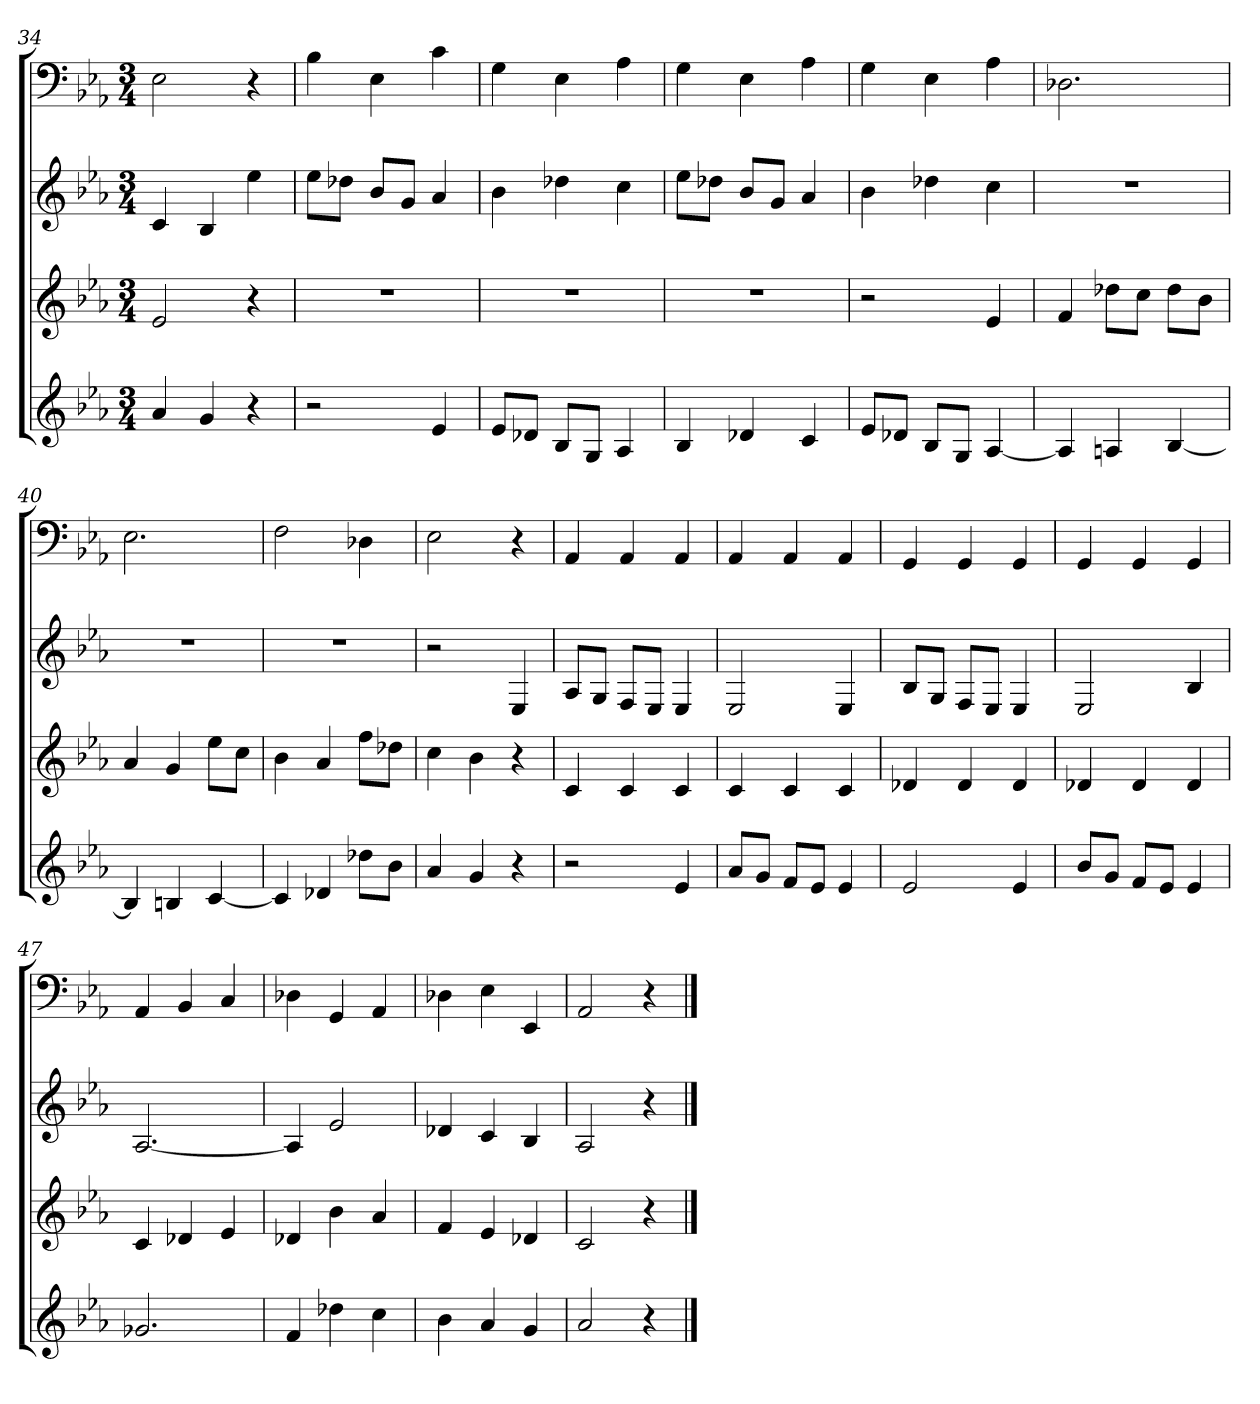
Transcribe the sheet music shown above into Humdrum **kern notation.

**kern	**kern	**kern	**kern
*part4	*part3	*part2	*part1
*staff4	*staff3	*staff2	*staff1
*k[b-e-a-]	*k[b-e-a-]	*k[b-e-a-]	*k[b-e-a-]
*E-:	*E-:	*E-:	*E-:
*M3/4	*M3/4	*M3/4	*M3/4
=34	=34	=34	=34
4a-	2e-	4c	2E-
4g	.	4B-	.
4r	4r	4ee-	4r
=35	=35	=35	=35
2r	2.r	8ee-L	4B-
.	.	8dd-XJ	.
.	.	8b-L	4E-
.	.	8gJ	.
4e-	.	4a-	4c
=36	=36	=36	=36
8e-L	2.r	4b-	4G
8d-XJ	.	.	.
8B-L	.	4dd-X	4E-
8GJ	.	.	.
4A-	.	4cc	4A-
=37	=37	=37	=37
4B-	2.r	8ee-L	4G
.	.	8dd-XJ	.
4d-X	.	8b-L	4E-
.	.	8gJ	.
4c	.	4a-	4A-
=38	=38	=38	=38
8e-L	2r	4b-	4G
8d-XJ	.	.	.
8B-L	.	4dd-X	4E-
8GJ	.	.	.
[4A-	4e-	4cc	4A-
=39	=39	=39	=39
4A-]	4f	2.r	2.D-X
4An	8dd-XL	.	.
.	8ccJ	.	.
[4B-	8dd-L	.	.
.	8b-J	.	.
=40	=40	=40	=40
4B-]	4a-	2.r	2.E-
4Bn	4g	.	.
[4c	8ee-L	.	.
.	8ccJ	.	.
=41	=41	=41	=41
4c]	4b-	2.r	2F
4d-X	4a-	.	.
8dd-XL	8ffL	.	4D-X
8b-J	8dd-XJ	.	.
=42	=42	=42	=42
4a-	4cc	2r	2E-
4g	4b-	.	.
4r	4r	4E-	4r
=43	=43	=43	=43
2r	4c	8A-L	4AA-
.	.	8GJ	.
.	4c	8FL	4AA-
.	.	8E-J	.
4e-	4c	4E-	4AA-
=44	=44	=44	=44
8a-L	4c	2E-	4AA-
8gJ	.	.	.
8fL	4c	.	4AA-
8e-J	.	.	.
4e-	4c	4E-	4AA-
=45	=45	=45	=45
2e-	4d-X	8B-L	4GG
.	.	8GJ	.
.	4d-	8FL	4GG
.	.	8E-J	.
4e-	4d-	4E-	4GG
=46	=46	=46	=46
8b-L	4d-X	2E-	4GG
8gJ	.	.	.
8fL	4d-	.	4GG
8e-J	.	.	.
4e-	4d-	4B-	4GG
=47	=47	=47	=47
2.g-X	4c	[2.A-	4AA-
.	4d-X	.	4BB-
.	4e-	.	4C
=48	=48	=48	=48
4f	4d-X	4A-]	4D-X
4dd-X	4b-	2e-	4GG
4cc	4a-	.	4AA-
=49	=49	=49	=49
4b-	4f	4d-X	4D-X
4a-	4e-	4c	4E-
4g	4d-X	4B-	4EE-
=50	=50	=50	=50
2a-	2c	2A-	2AA-
4r	4r	4r	4r
==	==	==	==
*-	*-	*-	*-
